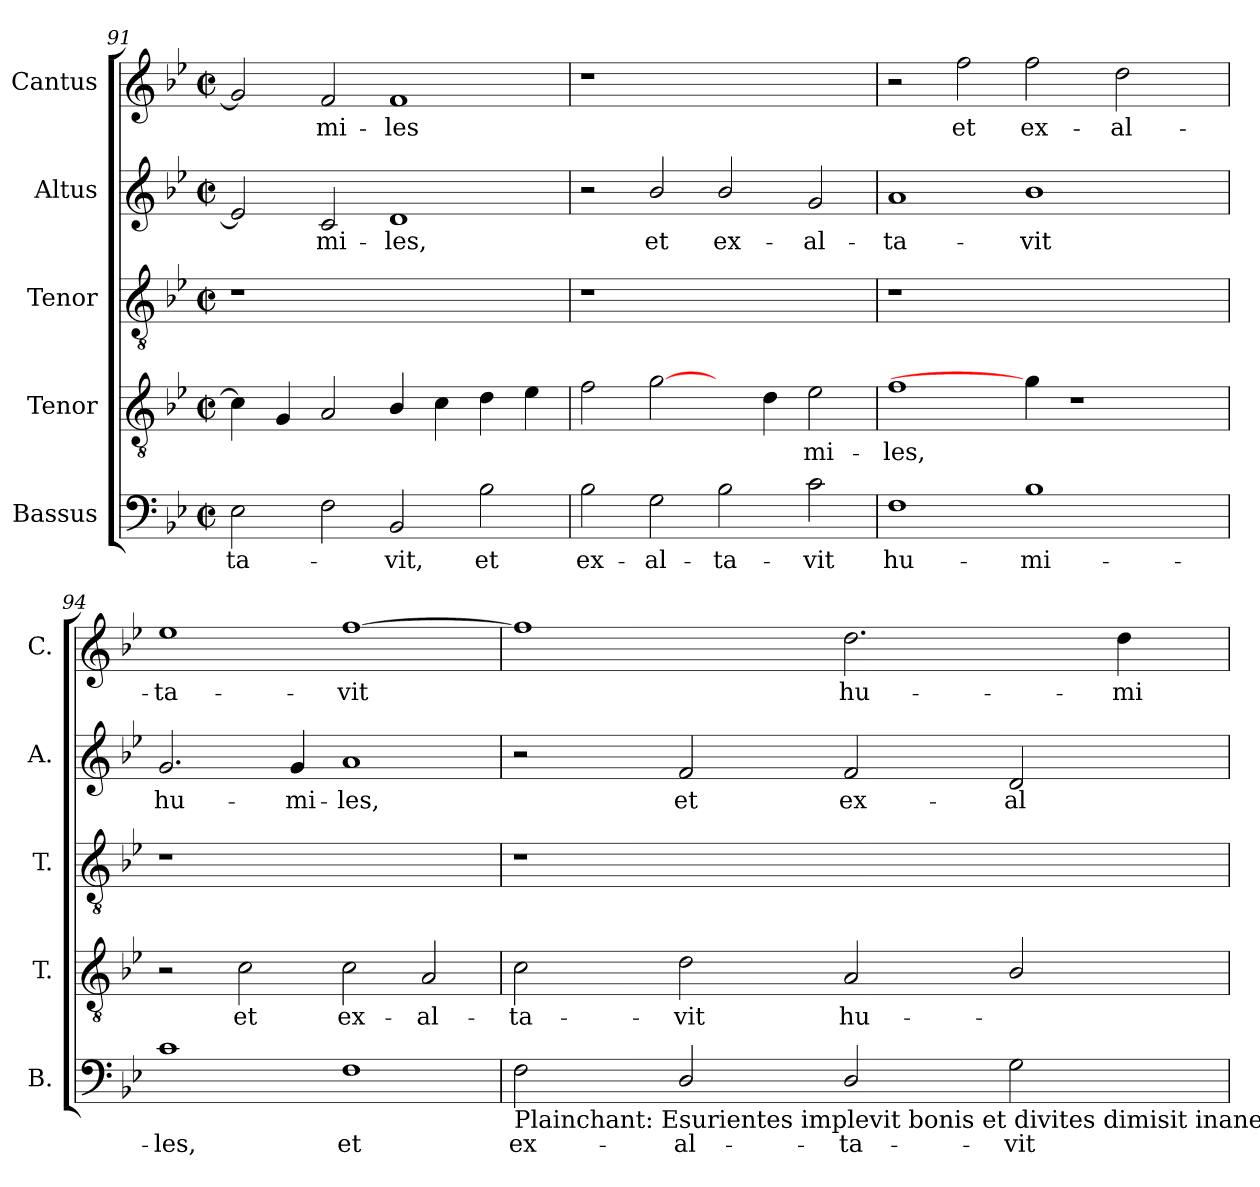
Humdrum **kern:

**kern	**text	**kern	**text	**kern	**kern	**text	**kern	**text
*part5	*part5	*part4	*part4	*part3	*part2	*part2	*part1	*part1
*staff5	*staff5	*staff4	*staff4	*staff3	*staff2	*staff2	*staff1	*staff1
*I"Bassus	*	*I"Tenor	*	*I"Tenor	*I"Altus	*	*I"Cantus	*
*I'B.	*	*I'T.	*	*I'T.	*I'A.	*	*I'C.	*
*clefF4	*	*clefGv2	*	*clefGv2	*clefG2	*	*clefG2	*
*	*	*ITrd7c12	*	*ITrd7c12	*	*	*	*
*k[b-e-]	*	*k[b-e-]	*	*k[b-e-]	*k[b-e-]	*	*k[b-e-]	*
*B-:	*	*B-:	*	*B-:	*B-:	*	*B-:	*
*M2/2	*	*M2/2	*	*M2/2	*M2/2	*	*M2/2	*
*met(c|)	*	*met(c|)	*	*met(c|)	*met(c|)	*	*met(c|)	*
=91	=91	=91	=91	=91	=91	=91	=91	=91
!	!LO:LY:b:color=#000000	!	!	!LO:N:vis=1	!	!	!	!
2E-i\	-ta-	4Ci\]	.	1r	2e-i/]	.	2gi/]	.
.	.	4GGi/	.	.	.	.	.	.
!	!	!	!	!	!	!LO:LY:b:color=#000000	!	!
!	!	!	!	!	!	!	!	!LO:LY:b:color=#000000
2Fi\	.	2AAi/	.	.	2ci/	-mi-	2fi/	-mi-
!	!LO:LY:b:color=#000000	!	!	!	!	!	!	!
!	!	!	!	!	!	!LO:LY:b:color=#000000	!	!
!	!	!	!	!	!	!	!	!LO:LY:b:color=#000000
2BB-i/	-vit,	4BB-i/	.	1ryy	1di	-les,	1fi	-les
.	.	4Ci\	.	.	.	.	.	.
!	!LO:LY:b:color=#000000	!	!	!	!	!	!	!
2B-i\	et	4Di\	.	.	.	.	.	.
.	.	4E-i\	.	.	.	.	.	.
=92	=92	=92	=92	=92	=92	=92	=92	=92
!	!LO:LY:b:color=#000000	!	!	!LO:N:vis=1	!	!	!	!
2B-i\	ex-	2Fi\	.	1r	2r	.	1r	.
!	!LO:LY:b:color=#000000	!	!	!	!	!	!	!
!	!	!	!	!	!	!LO:LY:b:color=#000000	!	!
2Gi\	-al-	[2Gi\	.	.	2b-i/	et	.	.
!	!LO:LY:b:color=#000000	!	!	!	!	!	!	!
!	!	!	!	!	!	!LO:LY:b:color=#000000	!	!
2B-i\	-ta-	4ryy	.	1ryy	2b-i/	ex-	1ryy	.
.	.	4Di\	.	.	.	.	.	.
!	!LO:LY:b:color=#000000	!	!	!	!	!	!	!
!	!	!	!LO:LY:b:color=#000000	!	!	!	!	!
!	!	!	!	!	!	!LO:LY:b:color=#000000	!	!
2ci\	-vit	2E-i\	-mi-	.	2gi/	-al-	.	.
=93	=93	=93	=93	=93	=93	=93	=93	=93
!	!LO:LY:b:color=#000000	!	!	!	!	!	!	!
!	!	!	!LO:LY:b:color=#000000	!LO:N:vis=1	!	!	!	!
!	!	!	!	!	!	!LO:LY:b:color=#000000	!	!
1Fi	hu-	1Fi	-les,	1r	1ai	-ta-	2r	.
!	!	!	!	!	!	!	!	!LO:LY:b:color=#000000
.	.	.	.	.	.	.	2ffi\	et
!	!LO:LY:b:color=#000000	!	!	!	!	!	!	!
!	!	!	!	!	!	!LO:LY:b:color=#000000	!	!
!	!	!	!	!	!	!	!	!LO:LY:b:color=#000000
1B-i	-mi-	4Gi\]	.	1ryy	1b-i	-vit	2ffi\	ex-
.	.	1r	.	.	.	.	.	.
!	!	!	!	!	!	!	!	!LO:LY:b:color=#000000
.	.	.	.	.	.	.	2ddi\	-al-
4ryy	.	.	.	4ryy	4ryy	.	4ryy	.
=94	=94	=94	=94	=94	=94	=94	=94	=94
!	!LO:LY:b:color=#000000	!	!	!LO:N:vis=1	!	!	!	!
!	!	!	!	!	!	!LO:LY:b:color=#000000	!	!
!	!	!	!	!	!	!	!	!LO:LY:b:color=#000000
1ci	-les,	2r	.	1r	2.gi/	hu-	1ee-i	-ta-
!	!	!	!LO:LY:b:color=#000000	!	!	!	!	!
.	.	2Ci\	et	.	.	.	.	.
!	!	!	!	!	!	!LO:LY:b:color=#000000	!	!
.	.	.	.	.	4gi/	-mi-	.	.
!	!LO:LY:b:color=#000000	!	!	!	!	!	!	!
!	!	!	!LO:LY:b:color=#000000	!	!	!	!	!
!	!	!	!	!	!	!LO:LY:b:color=#000000	!	!
!	!	!	!	!	!	!	!	!LO:LY:b:color=#000000
1Fi	et	2Ci\	ex-	1ryy	1ai	-les,	[>1ffi	-vit
!	!	!	!LO:LY:b:color=#000000	!	!	!	!	!
.	.	2AAi/	-al-	.	.	.	.	.
!!LO:LB:g=z
=95	=95	=95	=95	=95	=95	=95	=95	=95
!	!LO:LY:b:color=#000000	!	!	!	!	!	!	!
!LO:TX:b:t=Plainchant&colon;     Esurientes implevit bonis et divites dimisit inanes.	!	!	!	!	!	!	!	!
!	!	!	!LO:LY:b:color=#000000	!LO:N:vis=1	!	!	!	!
2Fi\	ex-	2Ci\	-ta-	1r	2r	.	1ffi]	.
!	!LO:LY:b:color=#000000	!	!	!	!	!	!	!
!	!	!	!LO:LY:b:color=#000000	!	!	!	!	!
!	!	!	!	!	!	!LO:LY:b:color=#000000	!	!
2Di/	-al-	2Di\	-vit	.	2fi/	et	.	.
!	!LO:LY:b:color=#000000	!	!	!	!	!	!	!
!	!	!	!LO:LY:b:color=#000000	!	!	!	!	!
!	!	!	!	!	!	!LO:LY:b:color=#000000	!	!
!	!	!	!	!	!	!	!	!LO:LY:b:color=#000000
2Di/	-ta-	2AAi/	hu-	1ryy	2fi/	ex-	2.ddi\	hu-
!	!LO:LY:b:color=#000000	!	!	!	!	!	!	!
!	!	!	!	!	!	!LO:LY:b:color=#000000	!	!
2Gi\	-vit	2BB-i/	.	.	2di/	-al-	.	.
!	!	!	!	!	!	!	!	!LO:LY:b:color=#000000
.	.	.	.	.	.	.	4ddi\	-mi-
=	=	=	=	=	=	=	=	=
*-	*-	*-	*-	*-	*-	*-	*-	*-
